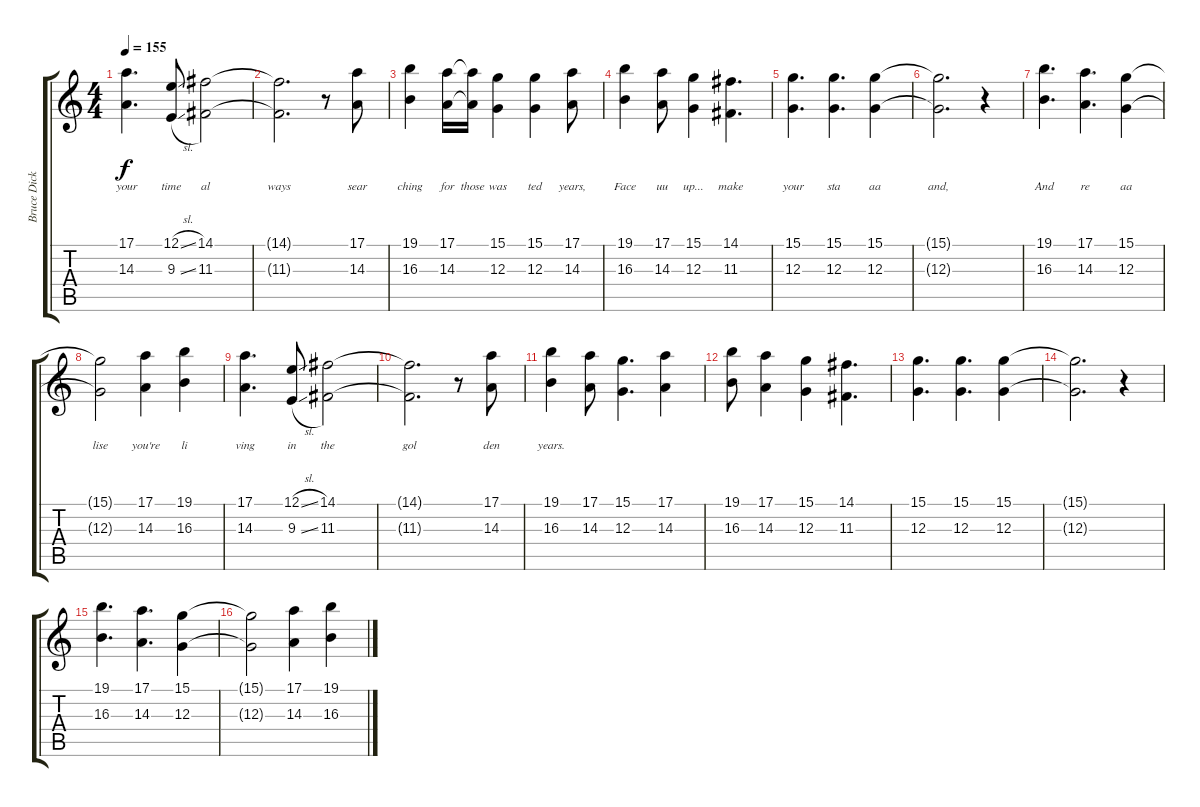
\track ("Bruce Dickinson" "Bruce Dick") {instrument lead2sawtooth}
\staff {score tabs}
\tuning (E4 B3 G3 D3 A2 E2) {hide}
\ts (4 4)
\tempo 155
\clef g2
\ks c
(17.1 14.3).4{d lyrics (0 "your") lyrics (1 "") lyrics (2 "") lyrics (3 "") lyrics (4 "") dy f} (12.1{sl} 9.3{sl}).8{lyrics (0 "time") lyrics (1 "") lyrics (2 "") lyrics (3 "") lyrics (4 "")} (14.1 11.3).2{lyrics (0 "al") lyrics (1 "") lyrics (2 "") lyrics (3 "") lyrics (4 "")} |
(14.1{t} 11.3{t}).2{d lyrics (0 "ways") lyrics (1 "") lyrics (2 "") lyrics (3 "") lyrics (4 "")} r.8 (17.1 14.3).8{lyrics (0 "sear") lyrics (1 "") lyrics (2 "") lyrics (3 "") lyrics (4 "")} |
(19.1 16.3).4{lyrics (0 "ching") lyrics (1 "") lyrics (2 "") lyrics (3 "") lyrics (4 "")} (17.1 14.3).16{lyrics (0 "for") lyrics (1 "") lyrics (2 "") lyrics (3 "") lyrics (4 "")} (17.1{t} 14.3{t}).16{lyrics (0 "those") lyrics (1 "") lyrics (2 "") lyrics (3 "") lyrics (4 "")} (15.1 12.3).4{lyrics (0 "was") lyrics (1 "") lyrics (2 "") lyrics (3 "") lyrics (4 "")} (15.1 12.3).4{lyrics (0 "ted") lyrics (1 "") lyrics (2 "") lyrics (3 "") lyrics (4 "")} (17.1 14.3).8{lyrics (0 "years,") lyrics (1 "") lyrics (2 "") lyrics (3 "") lyrics (4 "")} |
(19.1 16.3).4{lyrics (0 "Face") lyrics (1 "") lyrics (2 "") lyrics (3 "") lyrics (4 "")} (17.1 14.3).8{lyrics (0 "uu") lyrics (1 "") lyrics (2 "") lyrics (3 "") lyrics (4 "")} (15.1 12.3).4{lyrics (0 "up...") lyrics (1 "") lyrics (2 "") lyrics (3 "") lyrics (4 "")} (14.1 11.3).4{d lyrics (0 "make") lyrics (1 "") lyrics (2 "") lyrics (3 "") lyrics (4 "")} |
(15.1 12.3).4{d lyrics (0 "your") lyrics (1 "") lyrics (2 "") lyrics (3 "") lyrics (4 "")} (15.1 12.3).4{d lyrics (0 "sta") lyrics (1 "") lyrics (2 "") lyrics (3 "") lyrics (4 "")} (15.1 12.3).4{lyrics (0 "aa") lyrics (1 "") lyrics (2 "") lyrics (3 "") lyrics (4 "")} |
(15.1{t} 12.3{t}).2{d lyrics (0 "and,") lyrics (1 "") lyrics (2 "") lyrics (3 "") lyrics (4 "")} r.4 |
(19.1 16.3).4{d lyrics (0 "And") lyrics (1 "") lyrics (2 "") lyrics (3 "") lyrics (4 "")} (17.1 14.3).4{d lyrics (0 "re") lyrics (1 "") lyrics (2 "") lyrics (3 "") lyrics (4 "")} (15.1 12.3).4{lyrics (0 "aa") lyrics (1 "") lyrics (2 "") lyrics (3 "") lyrics (4 "")} |
(15.1{t} 12.3{t}).2{lyrics (0 "lise") lyrics (1 "") lyrics (2 "") lyrics (3 "") lyrics (4 "")} (17.1 14.3).4{lyrics (0 "you're") lyrics (1 "") lyrics (2 "") lyrics (3 "") lyrics (4 "")} (19.1 16.3).4{lyrics (0 "li") lyrics (1 "") lyrics (2 "") lyrics (3 "") lyrics (4 "")} |
(17.1 14.3).4{d lyrics (0 "ving") lyrics (1 "") lyrics (2 "") lyrics (3 "") lyrics (4 "")} (12.1{sl} 9.3{sl}).8{lyrics (0 "in") lyrics (1 "") lyrics (2 "") lyrics (3 "") lyrics (4 "")} (14.1 11.3).2{lyrics (0 "the") lyrics (1 "") lyrics (2 "") lyrics (3 "") lyrics (4 "")} |
(14.1{t} 11.3{t}).2{d lyrics (0 "gol") lyrics (1 "") lyrics (2 "") lyrics (3 "") lyrics (4 "")} r.8 (17.1 14.3).8{lyrics (0 "den") lyrics (1 "") lyrics (2 "") lyrics (3 "") lyrics (4 "")} |
(19.1 16.3).4{lyrics (0 "years.") lyrics (1 "") lyrics (2 "") lyrics (3 "") lyrics (4 "")} (17.1 14.3).8 (15.1 12.3).4{d} (17.1 14.3).4 |
(19.1 16.3).8 (17.1 14.3).4 (15.1 12.3).4 (14.1 11.3).4{d} |
(15.1 12.3).4{d} (15.1 12.3).4{d} (15.1 12.3).4 |
(15.1{t} 12.3{t}).2{d} r.4 |
(19.1 16.3).4{d} (17.1 14.3).4{d} (15.1 12.3).4 |
(15.1{t} 12.3{t}).2 (17.1 14.3).4 (19.1 16.3).4
